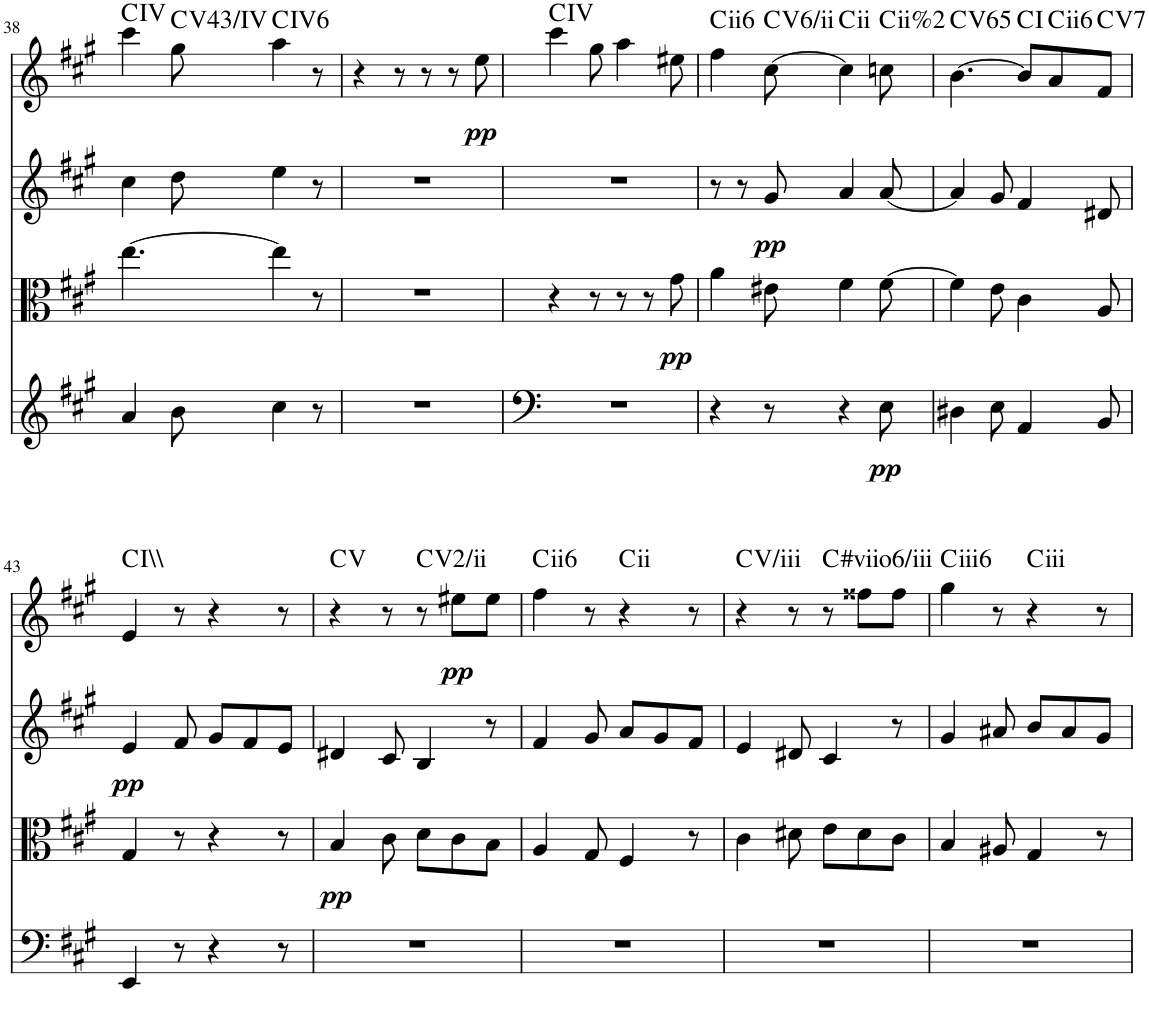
**kern	**dynam	**kern	**dynam	**kern	**dynam	**kern	**dynam	**harte
*part4	*part4	*part3	*part3	*part2	*part2	*part1	*part1	*part1
*staff4	*staff4	*staff3	*staff3	*staff2	*staff2	*staff1	*staff1	*
*I"Violoncello	*	*I"Viola	*	*I"Violin 2	*	*I"Violin 1	*	*
*I'Vc	*	*I'Vla	*	*I'Vln	*	*I'Vln	*	*
!!LO:PB:g=z
*clefF4	*	*clefC3	*	*clefG2	*	*clefG2	*	*
*k[f#c#g#]	*	*k[f#c#g#]	*	*k[f#c#g#]	*	*k[f#c#g#]	*	*
*A:	*	*A:	*	*A:	*	*A:	*	*
*M6/8	*	*M6/8	*	*M6/8	*	*M6/8	*	*
=38	=38	=38	=38	=38	=38	=38	=38	=38
4a/	.	[4.ee\	.	4cc#\	.	4ccc#\	.	C:maj
!	!	!	!	!	!	!	!	!LO:H:kt=43/
8b\	.	.	.	8dd\	.	8gg#\	.	C:maj
!	!	!	!	!	!	!	!	!LO:H:kt=6
4cc#\	.	4ee\]	.	4ee\	.	4aa\	.	C:maj6
8r	.	8r	.	8r	.	8r	.	.
=39	=39	=39	=39	=39	=39	=39	=39	=39
2.r	.	2.r	.	2.r	.	4r	.	.
.	.	.	.	.	.	8r	.	.
.	.	.	.	.	.	8r	.	.
.	.	.	.	.	.	8r	.	.
!	!	!	!	!	!	!	!LO:DY:b	!
.	.	.	.	.	.	8ee\	pp	.
=40	=40	=40	=40	=40	=40	=40	=40	=40
2.r	.	4r	.	2.r	.	4ccc#\	.	C:maj
.	.	8r	.	.	.	8gg#\	.	.
.	.	8r	.	.	.	4aa\	.	.
.	.	8r	.	.	.	.	.	.
!	!	!	!LO:DY:b	!	!	!	!	!
.	.	8g#\	pp	.	.	8ee#X\	.	.
=41	=41	=41	=41	=41	=41	=41	=41	=41
!	!	!	!	!	!	!	!	!LO:H:kt=ii
4r	.	4a\	.	8r	.	4ff#\	.	.
.	.	.	.	8r	.	.	.	.
!	!	!	!	!	!LO:DY:b	!	!	!LO:H:kt=6/
8r	.	8e#X\	.	8g#/	pp	[8cc#\	.	C:maj
!	!	!	!	!	!	!	!	!LO:H:kt=ii
4r	.	4f#\	.	4a/	.	4cc#\]	.	.
!	!LO:DY:b	!	!	!	!	!	!	!LO:H:kt=ii%
8E\	pp	[8f#\	.	[8a/	.	8ccn\	.	.
=42	=42	=42	=42	=42	=42	=42	=42	=42
!	!	!	!	!	!	!	!	!LO:H:kt=65
4D#X\	.	4f#\]	.	4a/]	.	[4.b\	.	C:maj
8E\	.	8e\	.	8g#/	.	.	.	.
4AA/	.	4c#\	.	4f#/	.	8b/L]	.	C:maj
!	!	!	!	!	!	!	!	!LO:H:kt=ii
.	.	.	.	.	.	8a/	.	.
!	!	!	!	!	!	!	!	!LO:H:kt=7
8BB/	.	8A/	.	8d#X/	.	8f#/J	.	C:7
!!LO:LB:g=z
=43	=43	=43	=43	=43	=43	=43	=43	=43
!	!	!	!	!	!LO:DY:b	!	!	!
4EE/	.	4G#/	.	4e/	pp	4e/	.	C:maj
8r	.	8r	.	8f#/	.	8r	.	.
4r	.	4r	.	8g#/L	.	4r	.	.
.	.	.	.	8f#/	.	.	.	.
8r	.	8r	.	8e/J	.	8r	.	.
=44	=44	=44	=44	=44	=44	=44	=44	=44
!	!	!	!LO:DY:b	!	!	!	!	!
2.r	.	4B/	pp	4d#X/	.	4r	.	C:maj
.	.	8c#\	.	8c#/	.	8r	.	.
!	!	!	!	!	!	!	!	!LO:H:kt=2/
.	.	8d\L	.	4B/	.	8r	.	C:maj
!	!	!	!	!	!	!	!LO:DY:b	!
.	.	8c#\	.	.	.	8ee#X\L	pp	.
.	.	8B\J	.	8r	.	8ee#\J	.	.
=45	=45	=45	=45	=45	=45	=45	=45	=45
!	!	!	!	!	!	!	!	!LO:H:kt=ii
2.r	.	4A/	.	4f#/	.	4ff#\	.	.
.	.	8G#/	.	8g#/	.	8r	.	.
!	!	!	!	!	!	!	!	!LO:H:kt=ii
.	.	4F#/	.	8a/L	.	4r	.	.
.	.	.	.	8g#/	.	.	.	.
.	.	8r	.	8f#/J	.	8r	.	.
=46	=46	=46	=46	=46	=46	=46	=46	=46
2.r	.	4c#\	.	4e/	.	4r	.	C:maj
.	.	8d#X\	.	8d#X/	.	8r	.	.
!	!	!	!	!	!	!	!	!LO:H:kt=#viio
.	.	8e\L	.	4c#/	.	8r	.	.
.	.	8d#\	.	.	.	8ff##X\L	.	.
.	.	8c#\J	.	8r	.	8ff##\J	.	.
=47	=47	=47	=47	=47	=47	=47	=47	=47
!	!	!	!	!	!	!	!	!LO:H:kt=iii
2.r	.	4B/	.	4g#/	.	4gg#\	.	.
.	.	8A#X/	.	8a#X/	.	8r	.	.
!	!	!	!	!	!	!	!	!LO:H:kt=iii
.	.	4G#/	.	8b/L	.	4r	.	.
.	.	.	.	8a#/	.	.	.	.
.	.	8r	.	8g#/J	.	8r	.	.
=	=	=	=	=	=	=	=	=
*-	*-	*-	*-	*-	*-	*-	*-	*-
